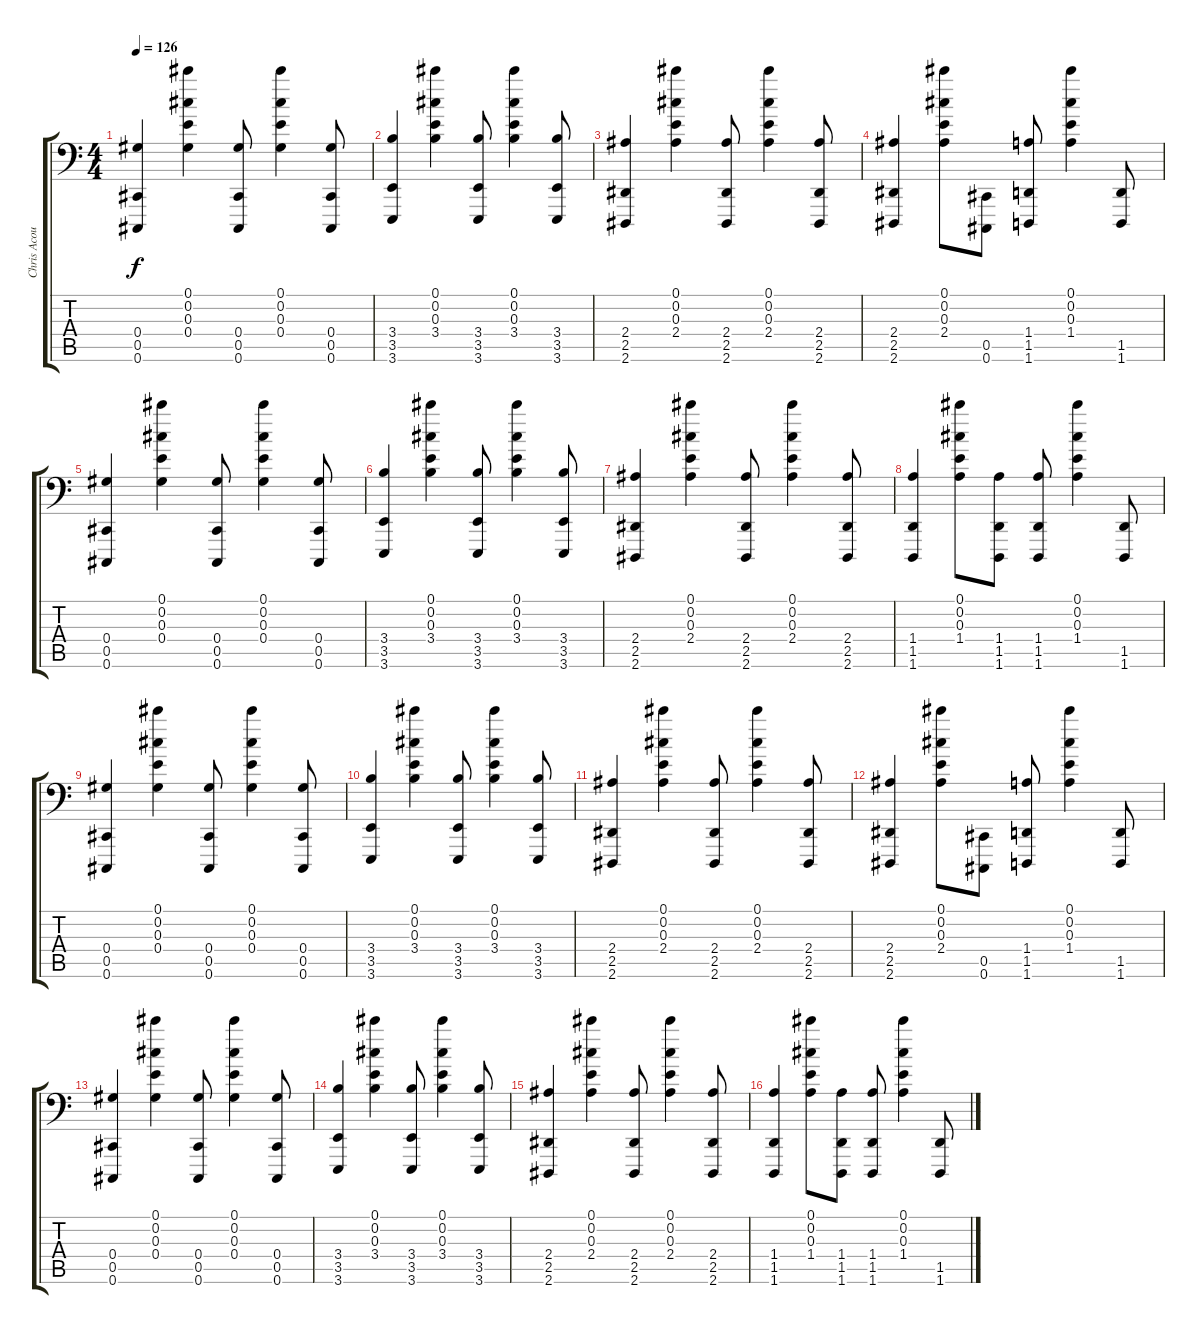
\track ("Chris Acoustic" "Chris Acou") {instrument acousticguitarsteel}
\staff {score tabs}
\tuning (Db5 Db4 E3 Ab2 Db1 Db0) {hide}
\ts (4 4)
\tempo 126
\clef f4
\ks c
(0.4 0.5 0.6).4{dy f instrument acousticguitarsteel} (0.1 0.2 0.3 0.4).4 (0.4 0.5 0.6).8 (0.1 0.2 0.3 0.4).4 (0.4 0.5 0.6).8 |
(3.4 3.5 3.6).4 (0.1 0.2 0.3 3.4).4 (3.4 3.5 3.6).8 (0.1 0.2 0.3 3.4).4 (3.4 3.5 3.6).8 |
(2.4 2.5 2.6).4 (0.1 0.2 0.3 2.4).4 (2.4 2.5 2.6).8 (0.1 0.2 0.3 2.4).4 (2.4 2.5 2.6).8 |
(2.4 2.5 2.6).4 (0.1 0.2 0.3 2.4).8 (0.5 0.6).8 (1.4 1.5 1.6).8 (0.1 0.2 0.3 1.4).4 (1.5 1.6).8 |
(0.4 0.5 0.6).4{instrument acousticguitarsteel} (0.1 0.2 0.3 0.4).4 (0.4 0.5 0.6).8 (0.1 0.2 0.3 0.4).4 (0.4 0.5 0.6).8 |
(3.4 3.5 3.6).4 (0.1 0.2 0.3 3.4).4 (3.4 3.5 3.6).8 (0.1 0.2 0.3 3.4).4 (3.4 3.5 3.6).8 |
(2.4 2.5 2.6).4 (0.1 0.2 0.3 2.4).4 (2.4 2.5 2.6).8 (0.1 0.2 0.3 2.4).4 (2.4 2.5 2.6).8 |
(1.4 1.5 1.6).4 (0.1 0.2 0.3 1.4).8 (1.4 1.5 1.6).8 (1.4 1.5 1.6).8 (0.1 0.2 0.3 1.4).4 (1.5 1.6).8 |
(0.4 0.5 0.6).4{instrument acousticguitarsteel} (0.1 0.2 0.3 0.4).4 (0.4 0.5 0.6).8 (0.1 0.2 0.3 0.4).4 (0.4 0.5 0.6).8 |
(3.4 3.5 3.6).4{instrument acousticguitarsteel} (0.1 0.2 0.3 3.4).4 (3.4 3.5 3.6).8 (0.1 0.2 0.3 3.4).4 (3.4 3.5 3.6).8 |
(2.4 2.5 2.6).4{instrument acousticguitarsteel} (0.1 0.2 0.3 2.4).4 (2.4 2.5 2.6).8 (0.1 0.2 0.3 2.4).4 (2.4 2.5 2.6).8 |
(2.4 2.5 2.6).4 (0.1 0.2 0.3 2.4).8 (0.5 0.6).8 (1.4 1.5 1.6).8 (0.1 0.2 0.3 1.4).4 (1.5 1.6).8 |
(0.4 0.5 0.6).4{instrument acousticguitarsteel} (0.1 0.2 0.3 0.4).4 (0.4 0.5 0.6).8 (0.1 0.2 0.3 0.4).4 (0.4 0.5 0.6).8 |
(3.4 3.5 3.6).4{instrument acousticguitarsteel} (0.1 0.2 0.3 3.4).4 (3.4 3.5 3.6).8 (0.1 0.2 0.3 3.4).4 (3.4 3.5 3.6).8 |
(2.4 2.5 2.6).4{instrument acousticguitarsteel} (0.1 0.2 0.3 2.4).4 (2.4 2.5 2.6).8 (0.1 0.2 0.3 2.4).4 (2.4 2.5 2.6).8 |
(1.4 1.5 1.6).4 (0.1 0.2 0.3 1.4).8 (1.4 1.5 1.6).8 (1.4 1.5 1.6).8 (0.1 0.2 0.3 1.4).4 (1.5 1.6).8
